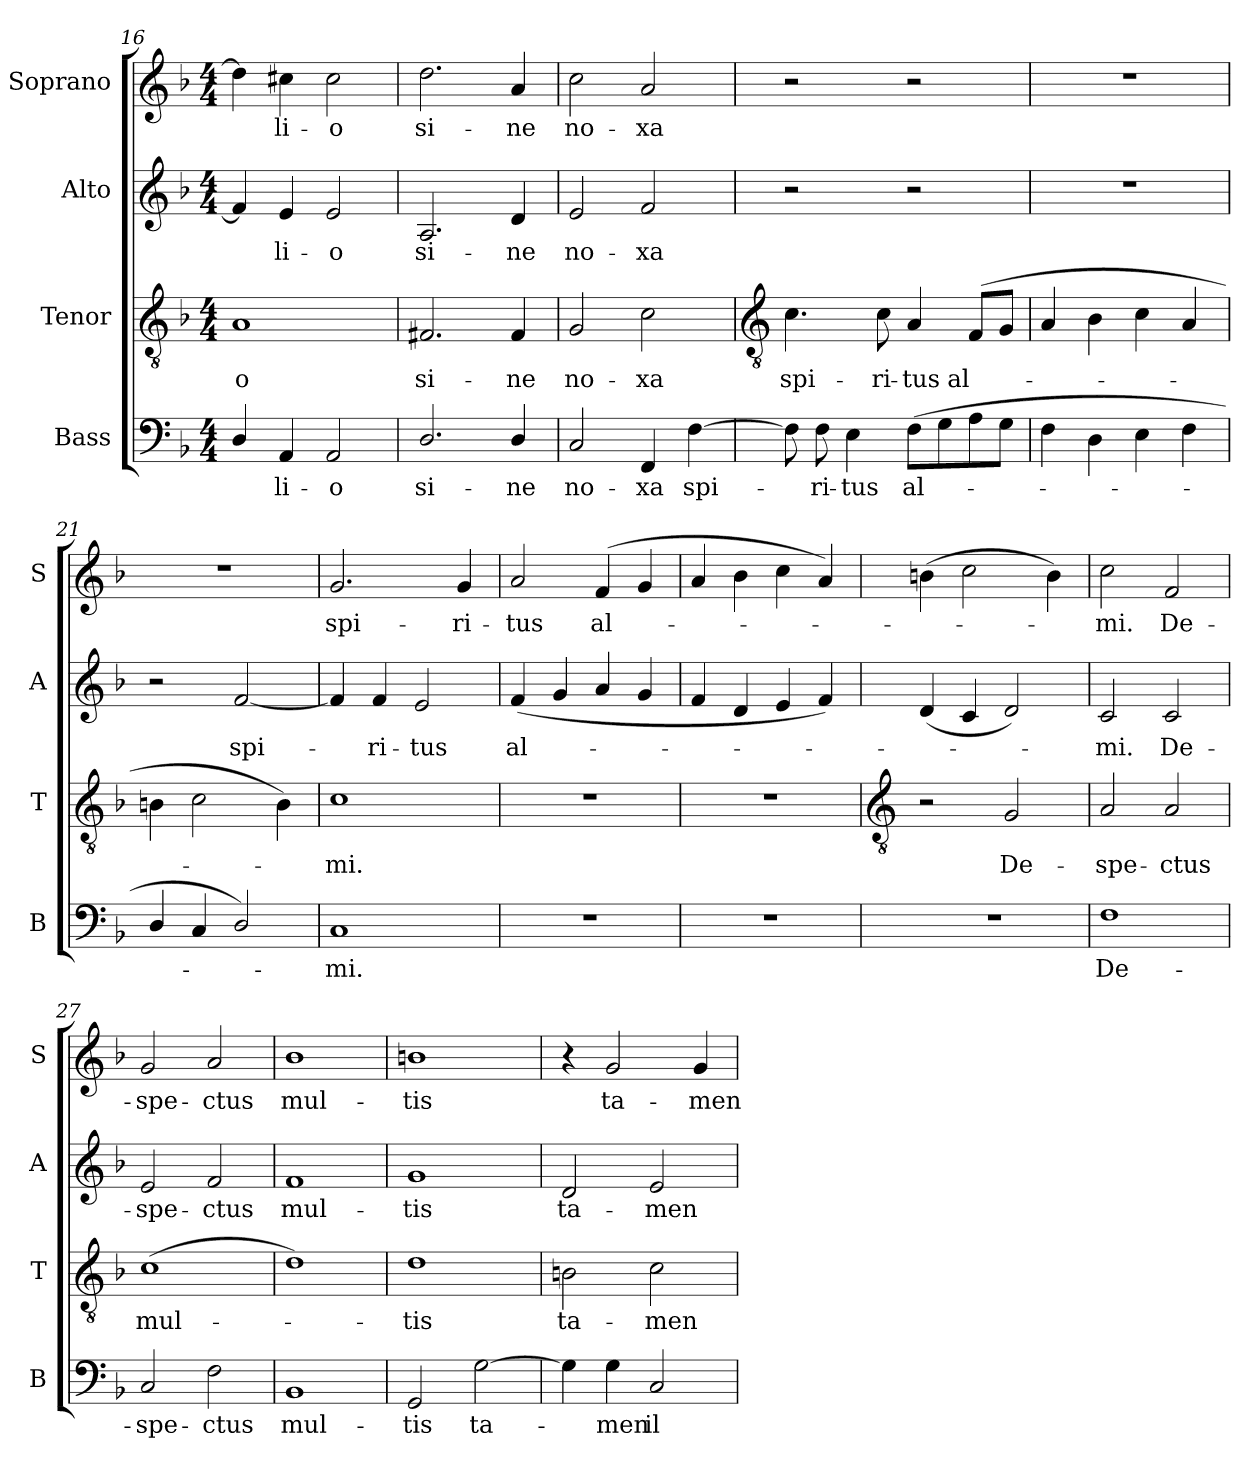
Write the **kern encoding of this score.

**kern	**text	**kern	**text	**kern	**text	**kern	**text
*part4	*part4	*part3	*part3	*part2	*part2	*part1	*part1
*staff4	*staff4	*staff3	*staff3	*staff2	*staff2	*staff1	*staff1
*I"Bass	*	*I"Tenor	*	*I"Alto	*	*I"Soprano	*
*I'B	*	*I'T	*	*I'A	*	*I'S	*
*clefF4	*	*clefGv2	*	*clefG2	*	*clefG2	*
*k[b-]	*	*k[b-]	*	*k[b-]	*	*k[b-]	*
*F:	*	*F:	*	*F:	*	*F:	*
*M4/4	*	*M4/4	*	*M4/4	*	*M4/4	*
=16	=16	=16	=16	=16	=16	=16	=16
!	!	!	!LO:LY:b	!	!	!	!
4D/	.	1A	-o	4f]	.	4dd]	.
!	!LO:LY:b	!	!	!	!LO:LY:b	!	!LO:LY:b
4AA	li-	.	.	4e	li-	4cc#X	li-
!	!LO:LY:b	!	!	!	!LO:LY:b	!	!LO:LY:b
2AA	-o	.	.	2e	-o	2cc#	-o
=17	=17	=17	=17	=17	=17	=17	=17
!	!LO:LY:b	!	!LO:LY:b	!	!LO:LY:b	!	!LO:LY:b
2.D/	si-	2.F#X	si-	2.A	si-	2.dd	si-
!	!LO:LY:b	!	!LO:LY:b	!	!LO:LY:b	!	!LO:LY:b
4D/	-ne	4F#	-ne	4d	-ne	4a	-ne
=18	=18	=18	=18	=18	=18	=18	=18
!	!LO:LY:b	!	!LO:LY:b	!	!LO:LY:b	!	!LO:LY:b
2C	no-	2G	no-	2e	no-	2cc	no-
!	!LO:LY:b	!	!LO:LY:b	!	!LO:LY:b	!	!LO:LY:b
4FF	-xa	2c	-xa	2f	-xa	2a	-xa
!	!LO:LY:b	!	!	!	!	!	!
[4F	spi-	.	.	.	.	.	.
!!LO:LB:g=z
=19	=19	=19	=19	=19	=19	=19	=19
*	*	*clefGv2	*	*	*	*	*
!	!	!	!LO:LY:b	!	!	!	!
8F]	.	4.c	spi-	2r	.	2r	.
!	!LO:LY:b	!	!	!	!	!	!
8F	ri-	.	.	.	.	.	.
!	!LO:LY:b	!	!	!	!	!	!
4E	-tus	.	.	.	.	.	.
!	!	!	!LO:LY:b	!	!	!	!
.	.	8c	-ri-	.	.	.	.
!	!LO:LY:b	!	!LO:LY:b	!	!	!	!
(>8FL	al-	4A	-tus	2r	.	2r	.
8G	.	.	.	.	.	.	.
!	!	!	!LO:LY:b	!	!	!	!
8A	.	(<8FL	al-	.	.	.	.
8GJ	.	8GJ	.	.	.	.	.
=20	=20	=20	=20	=20	=20	=20	=20
4F	.	4A	.	1r	.	1r	.
4D	.	4B-	.	.	.	.	.
4E	.	4c	.	.	.	.	.
4F	.	4A	.	.	.	.	.
=21	=21	=21	=21	=21	=21	=21	=21
4D/	.	4Bn	.	2r	.	1r	.
4C	.	2c	.	.	.	.	.
!	!	!	!	!	!LO:LY:b	!	!
2D/)	.	.	.	[2f	spi-	.	.
.	.	4B)	.	.	.	.	.
=22	=22	=22	=22	=22	=22	=22	=22
!	!LO:LY:b	!	!LO:LY:b	!	!	!	!LO:LY:b
1C	mi.	1c	mi.	4f]	.	2.g	spi-
!	!	!	!	!	!LO:LY:b	!	!
.	.	.	.	4f	ri-	.	.
!	!	!	!	!	!LO:LY:b	!	!
.	.	.	.	2e	-tus	.	.
!	!	!	!	!	!	!	!LO:LY:b
.	.	.	.	.	.	4g	-ri-
=23	=23	=23	=23	=23	=23	=23	=23
!	!	!	!	!	!LO:LY:b	!	!LO:LY:b
1r	.	1r	.	(<4f	al-	2a	-tus
.	.	.	.	4g	.	.	.
!	!	!	!	!	!	!	!LO:LY:b
.	.	.	.	4a	.	(<4f	al-
.	.	.	.	4g	.	4g	.
=24	=24	=24	=24	=24	=24	=24	=24
1r	.	1r	.	4f	.	4a	.
.	.	.	.	4d	.	4b-	.
.	.	.	.	4e	.	4cc	.
.	.	.	.	4f)	.	4a)	.
!!LO:LB:g=z
=25	=25	=25	=25	=25	=25	=25	=25
*	*	*clefGv2	*	*	*	*	*
1r	.	2r	.	(<4d	.	(>4bn	.
.	.	.	.	4c	.	2cc	.
!	!	!	!LO:LY:b	!	!	!	!
.	.	2G	De-	2d)	.	.	.
.	.	.	.	.	.	4b)	.
=26	=26	=26	=26	=26	=26	=26	=26
!	!LO:LY:b	!	!LO:LY:b	!	!LO:LY:b	!	!LO:LY:b
1F	De-	2A	-spe-	2c	mi.	2cc	mi.
!	!	!	!LO:LY:b	!	!LO:LY:b	!	!LO:LY:b
.	.	2A	-ctus	2c	De-	2f	De-
=27	=27	=27	=27	=27	=27	=27	=27
!	!LO:LY:b	!	!LO:LY:b	!	!LO:LY:b	!	!LO:LY:b
2C	-spe-	(>1c	mul-	2e	-spe-	2g	-spe-
!	!LO:LY:b	!	!	!	!LO:LY:b	!	!LO:LY:b
2F	-ctus	.	.	2f	-ctus	2a	-ctus
=28	=28	=28	=28	=28	=28	=28	=28
!	!LO:LY:b	!	!	!	!LO:LY:b	!	!LO:LY:b
1BB-	mul-	1d)	.	1f	mul-	1b-	mul-
=29	=29	=29	=29	=29	=29	=29	=29
!	!LO:LY:b	!	!LO:LY:b	!	!LO:LY:b	!	!LO:LY:b
2GG	-tis	1d	tis	1g	-tis	1bn	-tis
!	!LO:LY:b	!	!	!	!	!	!
[2G	ta-	.	.	.	.	.	.
=30	=30	=30	=30	=30	=30	=30	=30
!	!	!	!LO:LY:b	!	!LO:LY:b	!	!
4G]	.	2Bn	ta-	2d	ta-	4r	.
!	!LO:LY:b	!	!	!	!	!	!LO:LY:b
4G	men	.	.	.	.	2g	ta-
!	!LO:LY:b	!	!LO:LY:b	!	!LO:LY:b	!	!
2C	il-	2c	-men	2e	-men	.	.
!	!	!	!	!	!	!	!LO:LY:b
.	.	.	.	.	.	4g	-men
=	=	=	=	=	=	=	=
*-	*-	*-	*-	*-	*-	*-	*-
